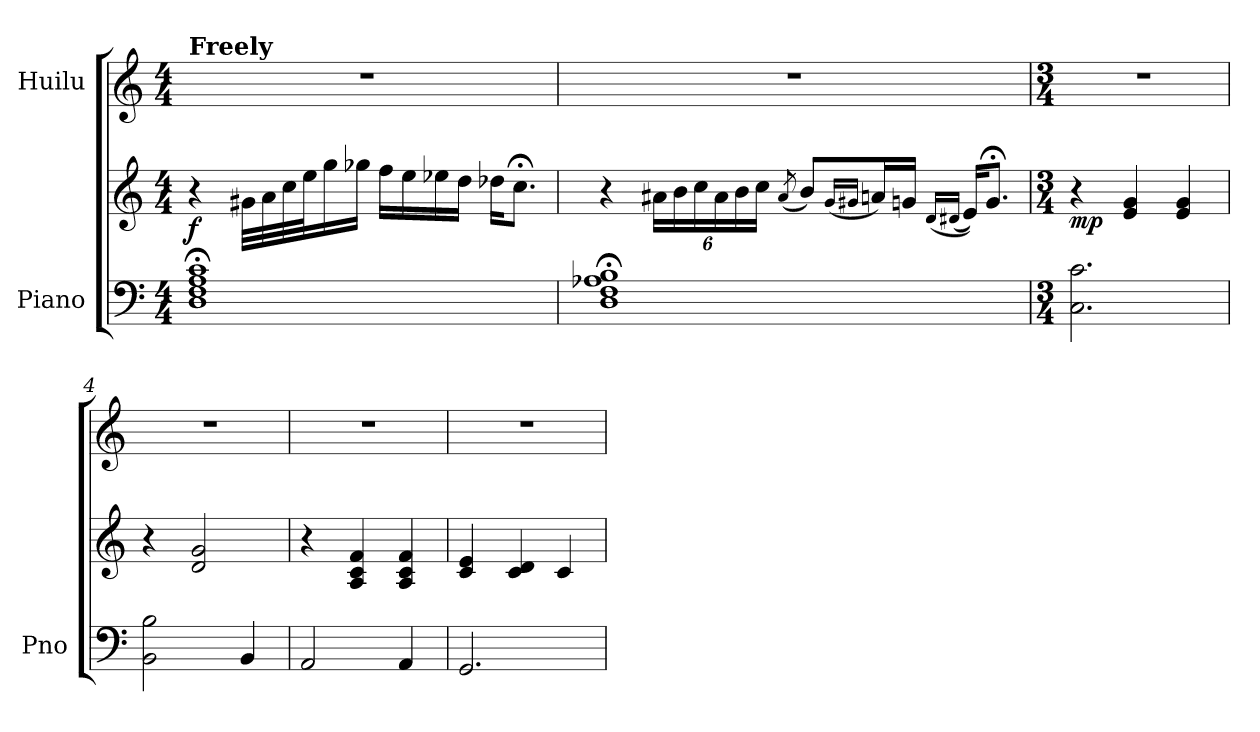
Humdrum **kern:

**kern	**kern	**dynam	**kern
*part2	*part2	*part2	*part1
*staff3	*staff2	*staff2/3	*staff1
*I"Piano	*	*	*I"Huilu
*I'Pno	*	*	*
*clefF4	*clefG2	*	*clefG2
*k[]	*k[]	*	*k[]
*M4/4	*M4/4	*	*M4/4
*MM90	*MM90	*	*MM90
=1	=1	=1	=1
!	!	!	!LO:TX:a:B:t=Freely
!	!	!LO:DY:b	!
1D;< 1F;< 1A;< 1c;<	4r	f	1r
.	32g#X\LLL	.	.
.	32a\	.	.
.	32cc\	.	.
.	32ee\J	.	.
.	16gg\	.	.
.	16gg-X\JJ	.	.
.	16ff\LL	.	.
.	16ee\	.	.
.	16ee-X\	.	.
.	16dd\JJ	.	.
.	16dd-X\KL	.	.
.	8.cc;<\J	.	.
=2	=2	=2	=2
1D;< 1F;< 1A-X;< 1B;<	4r	.	1r
*	*Xbrackettup	*	*
.	24a#X\LL	.	.
.	24b\	.	.
.	24cc\	.	.
.	24a#\	.	.
.	24b\	.	.
.	24cc\JJ	.	.
.	(8qa#/	.	.
.	8b/L)	.	.
.	(16qg/LL	.	.
.	16qg#X/JJ	.	.
.	16an/L)	.	.
.	16gn/JJ	.	.
.	(16qd/LL	.	.
.	(16qd#X/JJ	.	.
.	16e/KL))	.	.
.	8.g;</J	.	.
!!LO:LB:g=z
=3	=3	=3	=3
*M3/4	*M3/4	*	*M3/4
*	*	*	*MM174
!	!	!LO:DY:b	!
2.C\ 2.c\	4r	mp	2.r
.	4e/ 4g/	.	.
.	4e/ 4g/	.	.
=4	=4	=4	=4
2BB\ 2B\	4r	.	2.r
.	2d/ 2g/	.	.
4BB/	.	.	.
=5	=5	=5	=5
2AA/	4r	.	2.r
.	4A/ 4c/ 4f/	.	.
4AA/	4A/ 4c/ 4f/	.	.
=6	=6	=6	=6
2.GG/	4c/ 4e/	.	2.r
.	4c/ 4d/	.	.
.	4c/	.	.
=	=	=	=
*-	*-	*-	*-
